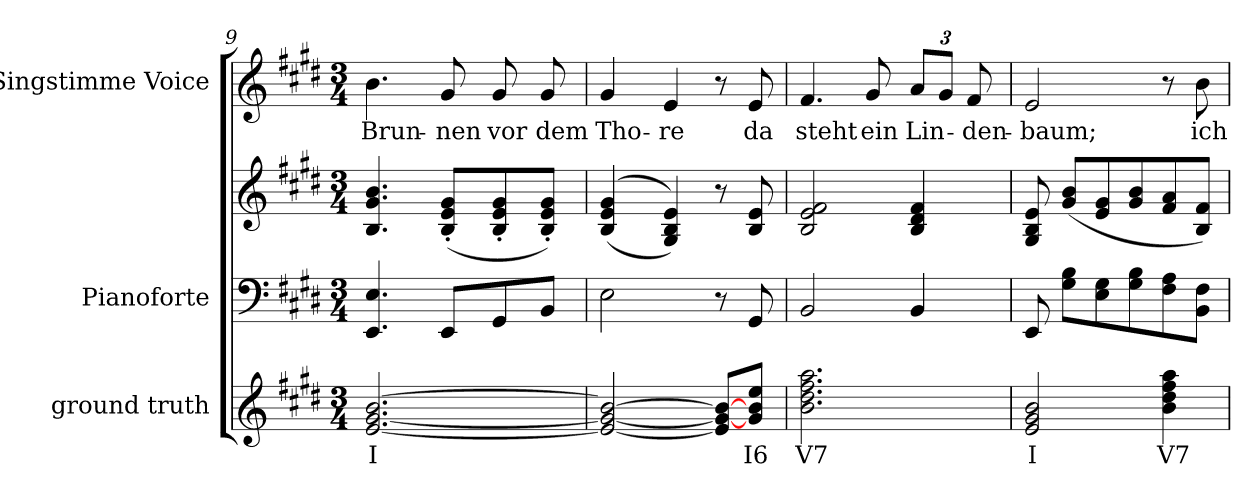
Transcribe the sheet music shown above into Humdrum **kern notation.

**kern	**text	**kern	**kern	**kern	**text
*part3	*part3	*part2	*part2	*part1	*part1
*staff4	*staff4	*staff3	*staff2	*staff1	*staff1
*I"ground truth	*	*I"Pianoforte	*	*I"Singstimme Voice	*
*	*	*I'Pno	*	*	*
*	*	*clefF4	*clefG2	*clefG2	*
*k[f#c#g#d#]	*	*k[f#c#g#d#]	*k[f#c#g#d#]	*k[f#c#g#d#]	*
*M3/4	*	*M3/4	*M3/4	*M3/4	*
=9	=9	=9	=9	=9	=9
!	!	!	!	!	!LO:LY:b
[2.e [2.g# [2.b	I	4.EE/ 4.E/	4.B/ 4.g#/ 4.b/	4.b\	Brun-
!	!	!	!	!	!LO:LY:b
.	.	8EE/L	(<8B/' 8e/' 8g#/'L	8g#/	-nen
!	!	!	!	!	!LO:LY:b
.	.	8GG#/	8B/' 8e/' 8g#/'	8g#/	vor
!	!	!	!	!	!LO:LY:b
.	.	8BB/J	8B/' 8e/' 8g#/'J)	8g#/	dem
=10	=10	=10	=10	=10	=10
!	!	!	!	!	!LO:LY:b
2e_ 2g#_ 2b_	.	2E\	(<(>4B/ 4e/ 4g#/	4g#/	Tho-
!	!	!	!	!	!LO:LY:b
.	.	.	4G#/ 4B/ 4e/))	4e/	-re
8e] 8g#_ 8b_L	.	8r	8r	8r	.
!	!	!	!	!	!LO:LY:b
8g# 8b 8eeJ	I6	8GG#/	8B/ 8e/	8e/	da
=11	=11	=11	=11	=11	=11
!	!	!	!	!	!LO:LY:b
2.b 2.dd# 2.ff# 2.aa	V7	2BB/	2B/ 2e/ 2f#/	4.f#/	steht
!	!	!	!	!	!LO:LY:b
.	.	.	.	8g#/	ein
*	*	*	*	*Xbrackettup	*
!	!	!	!	!	!LO:LY:b
.	.	4BB/	4B/ 4d#/ 4f#/	12a/L	Lin-
.	.	.	.	12g#/J	.
!	!	!	!	!	!LO:LY:b
.	.	.	.	12f#/	-den-
=12	=12	=12	=12	=12	=12
!	!	!	!	!	!LO:LY:b
2e 2g# 2b	I	8EE/	8G#/ 8B/ 8e/	2e/	-baum;
.	.	8G#\ 8B\L	(<8g#/ 8b/L	.	.
.	.	8E\ 8G#\	8e/ 8g#/	.	.
.	.	8G#\ 8B\	8g#/ 8b/	.	.
4b 4dd# 4ff# 4aa	V7	8F#\ 8A\	8f#/ 8a/	8r	.
!	!	!	!	!	!LO:LY:b
.	.	8BB\ 8F#\J	8B/ 8f#/J)	8b\	ich
=	=	=	=	=	=
*-	*-	*-	*-	*-	*-
